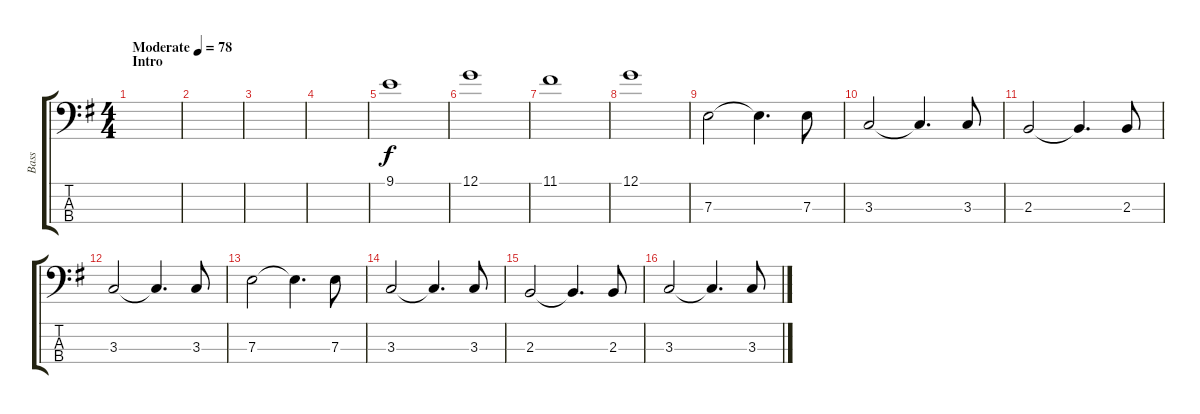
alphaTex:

\track ("Bass" "Bass") {instrument electricbassfinger}
\staff {score tabs}
\tuning (G2 D2 A1 E1) {hide}
\ts (4 4)
\section ("" "Intro")
\tempo (78 "Moderate")
\clef f4
\ks g
|
|
|
|
9.1.1 |
12.1.1 |
11.1.1 |
12.1.1 |
7.3.2 7.3{t}.4{d} 7.3.8 |
3.3.2 3.3{t}.4{d} 3.3.8 |
2.3.2 2.3{t}.4{d} 2.3.8 |
3.3.2 3.3{t}.4{d} 3.3.8 |
7.3.2 7.3{t}.4{d} 7.3.8 |
3.3.2 3.3{t}.4{d} 3.3.8 |
2.3.2 2.3{t}.4{d} 2.3.8 |
3.3.2 3.3{t}.4{d} 3.3.8
